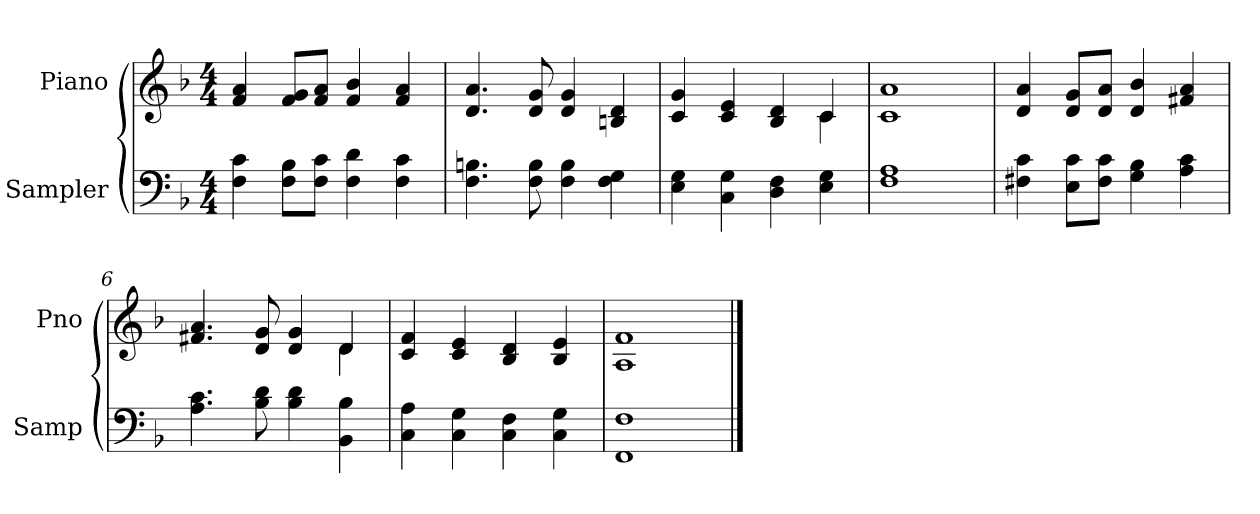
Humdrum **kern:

**kern	**kern
*part2	*part1
*staff2	*staff1
*I"Sampler	*I"Piano
*I'Samp	*I'Pno
*clefF4	*clefG2
*k[b-]	*k[b-]
*F:	*F:
*M4/4	*M4/4
=1	=1
4F 4c	4f 4a
8F\ 8B-\L	8f/ 8g/L
8F\ 8c\J	8f/ 8a/J
4F 4d	4f 4b-
4F 4c	4f 4a
=2	=2
4.F 4.Bn	4.d 4.a
8F 8B	8d 8g
4F 4B	4d 4g
4F 4G	4Bn 4d
=3	=3
*	*^
4E 4G	4c 4g	2.ryy
4C 4G	4c 4e	.
4D 4F	4B- 4d	.
4E 4G	4c/	4c
*	*v	*v
=4	=4
1F 1A	1c 1a
=5	=5
4F#X 4c	4d 4a
8E\ 8c\L	8d/ 8g/L
8F#\ 8c\J	8d/ 8a/J
4G 4B-	4d 4b-
4A 4c	4f#X 4a
=6	=6
*	*^
4.A 4.c	4.f#X 4.a	2.ryy
8B- 8d	8d 8g	.
4B- 4d	4d 4g	.
4BB- 4B-	4d/	4d
*	*v	*v
=7	=7
4C 4A	4c 4f
4C 4G	4c 4e
4C 4F	4B- 4d
4C 4G	4B- 4e
=8	=8
1FF 1F	1A 1f
==	==
*-	*-
